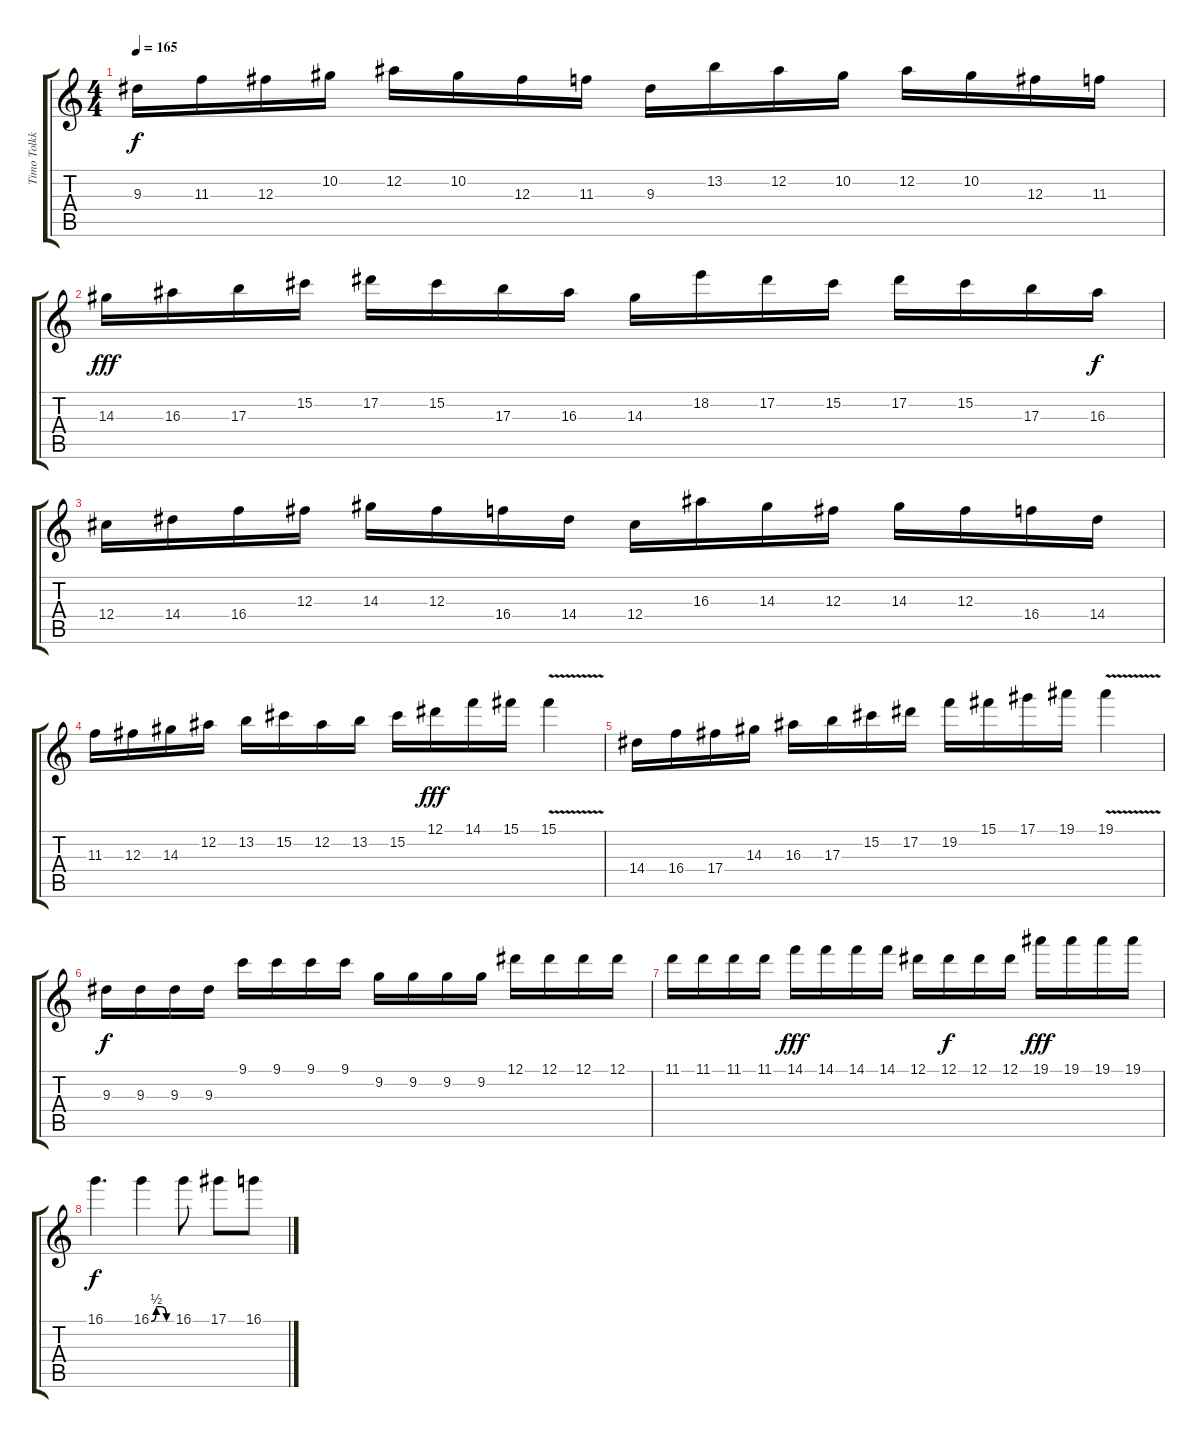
\track ("Timo Tolkki" "Timo Tolkk") {instrument distortionguitar}
\staff {score tabs}
\tuning (Eb4 Bb3 Gb3 Db3 Ab2 Eb2) {hide}
\ts (4 4)
\tempo 165
\clef g2
\ks c
9.3.16{dy f} 11.3.16 12.3.16 10.2.16 12.2.16 10.2.16 12.3.16 11.3.16 9.3.16 13.2.16 12.2.16 10.2.16 12.2.16 10.2.16 12.3.16 11.3.16 |
14.3.16{dy fff} 16.3.16 17.3.16 15.2.16 17.2.16 15.2.16 17.3.16 16.3.16 14.3.16 18.2.16 17.2.16 15.2.16 17.2.16 15.2.16 17.3.16 16.3.16{dy f} |
12.4.16 14.4.16 16.4.16 12.3.16 14.3.16 12.3.16 16.4.16 14.4.16 12.4.16 16.3.16 14.3.16 12.3.16 14.3.16 12.3.16 16.4.16 14.4.16 |
11.3.16 12.3.16 14.3.16 12.2.16 13.2.16 15.2.16 12.2.16 13.2.16 15.2.16 12.1.16{dy fff} 14.1.16 15.1.16 15.1{v}.4 |
14.4.16 16.4.16 17.4.16 14.3.16 16.3.16 17.3.16 15.2.16 17.2.16 19.2.16 15.1.16 17.1.16 19.1.16 19.1{v}.4 |
9.3.16{dy f} 9.3.16 9.3.16 9.3.16 9.1.16 9.1.16 9.1.16 9.1.16 9.2.16 9.2.16 9.2.16 9.2.16 12.1.16 12.1.16 12.1.16 12.1.16 |
11.1.16 11.1.16 11.1.16 11.1.16 14.1.16{dy fff} 14.1.16 14.1.16 14.1.16 12.1.16 12.1.16{dy f} 12.1.16 12.1.16 19.1.16{dy fff} 19.1.16 19.1.16 19.1.16 |
16.1.4{d dy f} 16.1{be (custom 0 0 15 2 30 2 45 0 60 0)}.4 16.1.8 17.1.8 16.1.8
